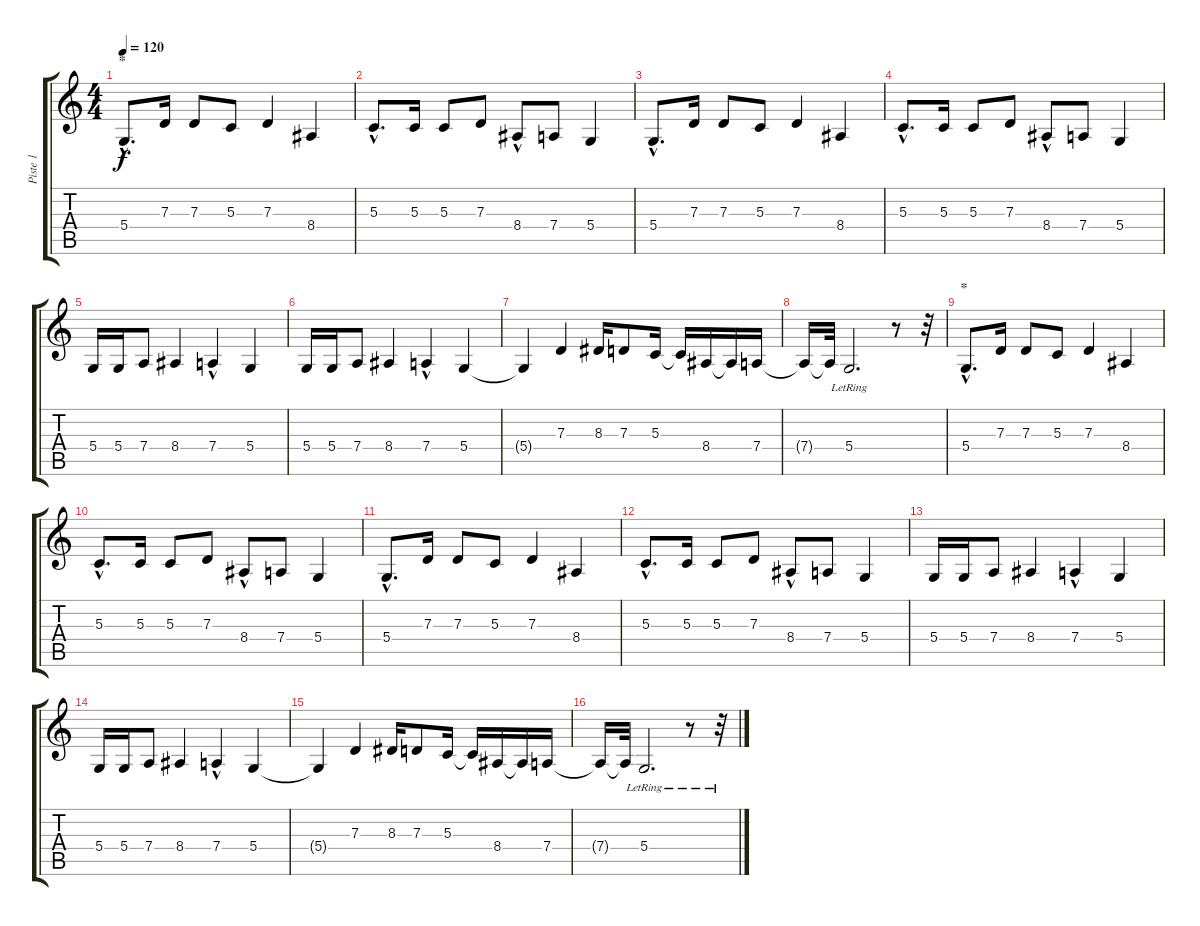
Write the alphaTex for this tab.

\track ("Piste 1" "Piste 1") {instrument accordion}
\staff {score tabs}
\tuning (E4 B3 G3 D3 A2 E2) {hide}
\ts (4 4)
\section ("" "*")
\tempo 120
\clef g2
\ks c
5.4{hac}.8{d dy f} 7.3.16 7.3.8 5.3.8 7.3.4 8.4.4 |
5.3{hac}.8{d} 5.3.16 5.3.8 7.3.8 8.4{hac}.8 7.4.8 5.4.4 |
5.4{hac}.8{d} 7.3.16 7.3.8 5.3.8 7.3.4 8.4.4 |
5.3{hac}.8{d} 5.3.16 5.3.8 7.3.8 8.4{hac}.8 7.4.8 5.4.4 |
5.4.16 5.4.16 7.4.8 8.4.4 7.4{hac}.4 5.4.4 |
5.4.16 5.4.16 7.4.8 8.4.4 7.4{hac}.4 5.4.4 |
5.4{t}.4 7.3.4 8.3.16 7.3.8 5.3.16 5.3{t}.16 8.4.16 8.4{t}.16 7.4.16 |
7.4{t}.16 7.4{t}.32 5.4{lr}.2{d} r.8 r.32 |
\section ("" "*")
5.4{hac}.8{d} 7.3.16 7.3.8 5.3.8 7.3.4 8.4.4 |
5.3{hac}.8{d} 5.3.16 5.3.8 7.3.8 8.4{hac}.8 7.4.8 5.4.4 |
5.4{hac}.8{d} 7.3.16 7.3.8 5.3.8 7.3.4 8.4.4 |
5.3{hac}.8{d} 5.3.16 5.3.8 7.3.8 8.4{hac}.8 7.4.8 5.4.4 |
5.4.16 5.4.16 7.4.8 8.4.4 7.4{hac}.4 5.4.4 |
5.4.16 5.4.16 7.4.8 8.4.4 7.4{hac}.4 5.4.4 |
5.4{t}.4 7.3.4 8.3.16 7.3.8 5.3.16 5.3{t}.16 8.4.16 8.4{t}.16 7.4.16 |
7.4{t}.16 7.4{t}.32 5.4{lr}.2{d} r.8 r.32
